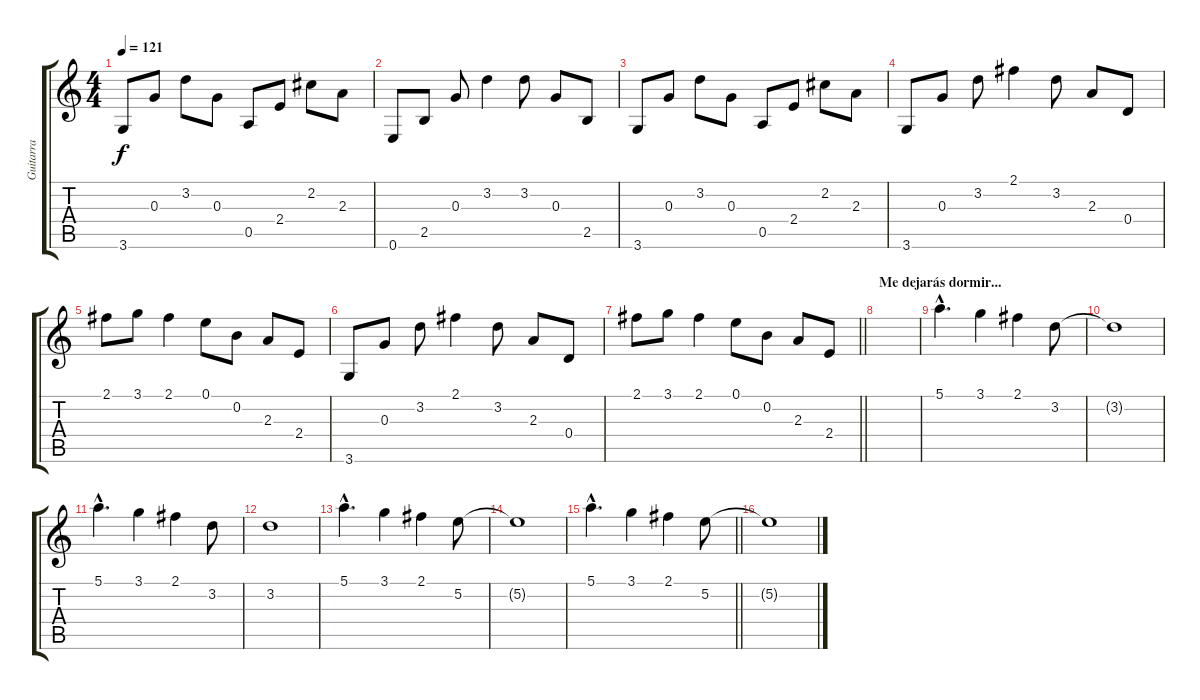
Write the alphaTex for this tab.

\track ("Guitarra" "Guitarra") {instrument electricguitarclean}
\staff {score tabs}
\tuning (E4 B3 G3 D3 A2 E2) {hide}
\ts (4 4)
\tempo 121
\clef g2
\ks c
3.6.8{dy f} 0.3.8 3.2.8 0.3.8 0.5.8 2.4.8 2.2.8 2.3.8 |
0.6.8 2.5.8 0.3.8 3.2.4 3.2.8 0.3.8 2.5.8 |
3.6.8 0.3.8 3.2.8 0.3.8 0.5.8 2.4.8 2.2.8 2.3.8 |
3.6.8 0.3.8 3.2.8 2.1.4 3.2.8 2.3.8 0.4.8 |
2.1.8 3.1.8 2.1.4 0.1.8 0.2.8 2.3.8 2.4.8 |
3.6.8 0.3.8 3.2.8 2.1.4 3.2.8 2.3.8 0.4.8 |
\barLineRight lightlight
2.1.8 3.1.8 2.1.4 0.1.8 0.2.8 2.3.8 2.4.8 |
\section ("" "Me dejarás dormir...")
|
5.1{hac}.4{d volume 16} 3.1.4 2.1.4 3.2.8 |
3.2{t}.1 |
5.1{hac}.4{d} 3.1.4 2.1.4 3.2.8 |
3.2.1 |
5.1{hac}.4{d} 3.1.4 2.1.4 5.2.8 |
5.2{t}.1 |
\barLineRight lightlight
5.1{hac}.4{d} 3.1.4 2.1.4 5.2.8 |
5.2{t}.1
